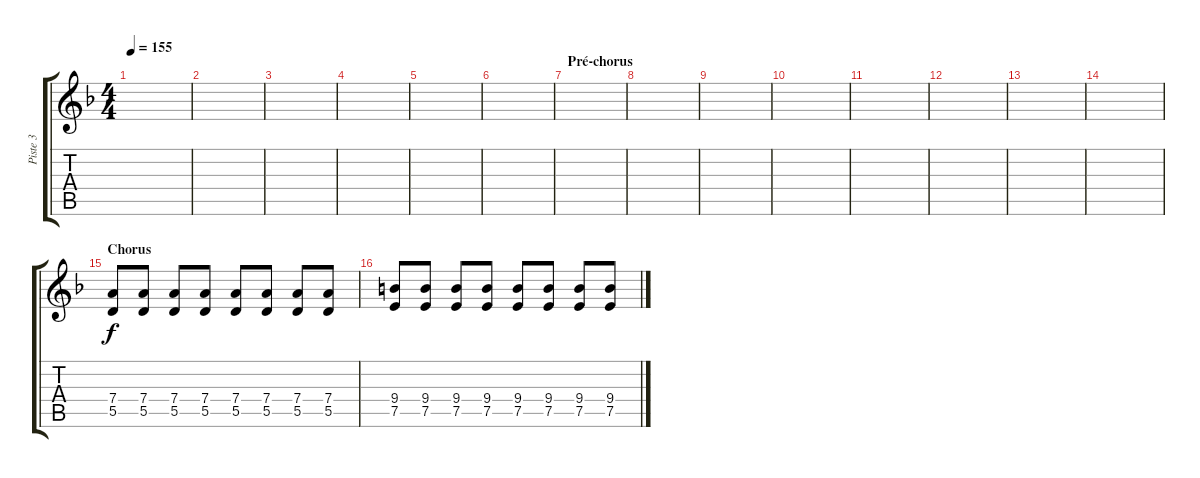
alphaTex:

\track ("Piste 3" "Piste 3") {instrument electricguitarclean}
\staff {score tabs}
\tuning (E4 B3 G3 D3 A2 E2) {hide}
\ts (4 4)
\tempo 155
\clef g2
\ks f
|
|
|
|
|
|
\section ("" "Pré-chorus")
|
|
|
|
|
|
|
|
\section ("" "Chorus")
(7.4 5.5).8 (7.4 5.5).8 (7.4 5.5).8 (7.4 5.5).8 (7.4 5.5).8 (7.4 5.5).8 (7.4 5.5).8 (7.4 5.5).8 |
(9.4 7.5).8 (9.4 7.5).8 (9.4 7.5).8 (9.4 7.5).8 (9.4 7.5).8 (9.4 7.5).8 (9.4 7.5).8 (9.4 7.5).8
